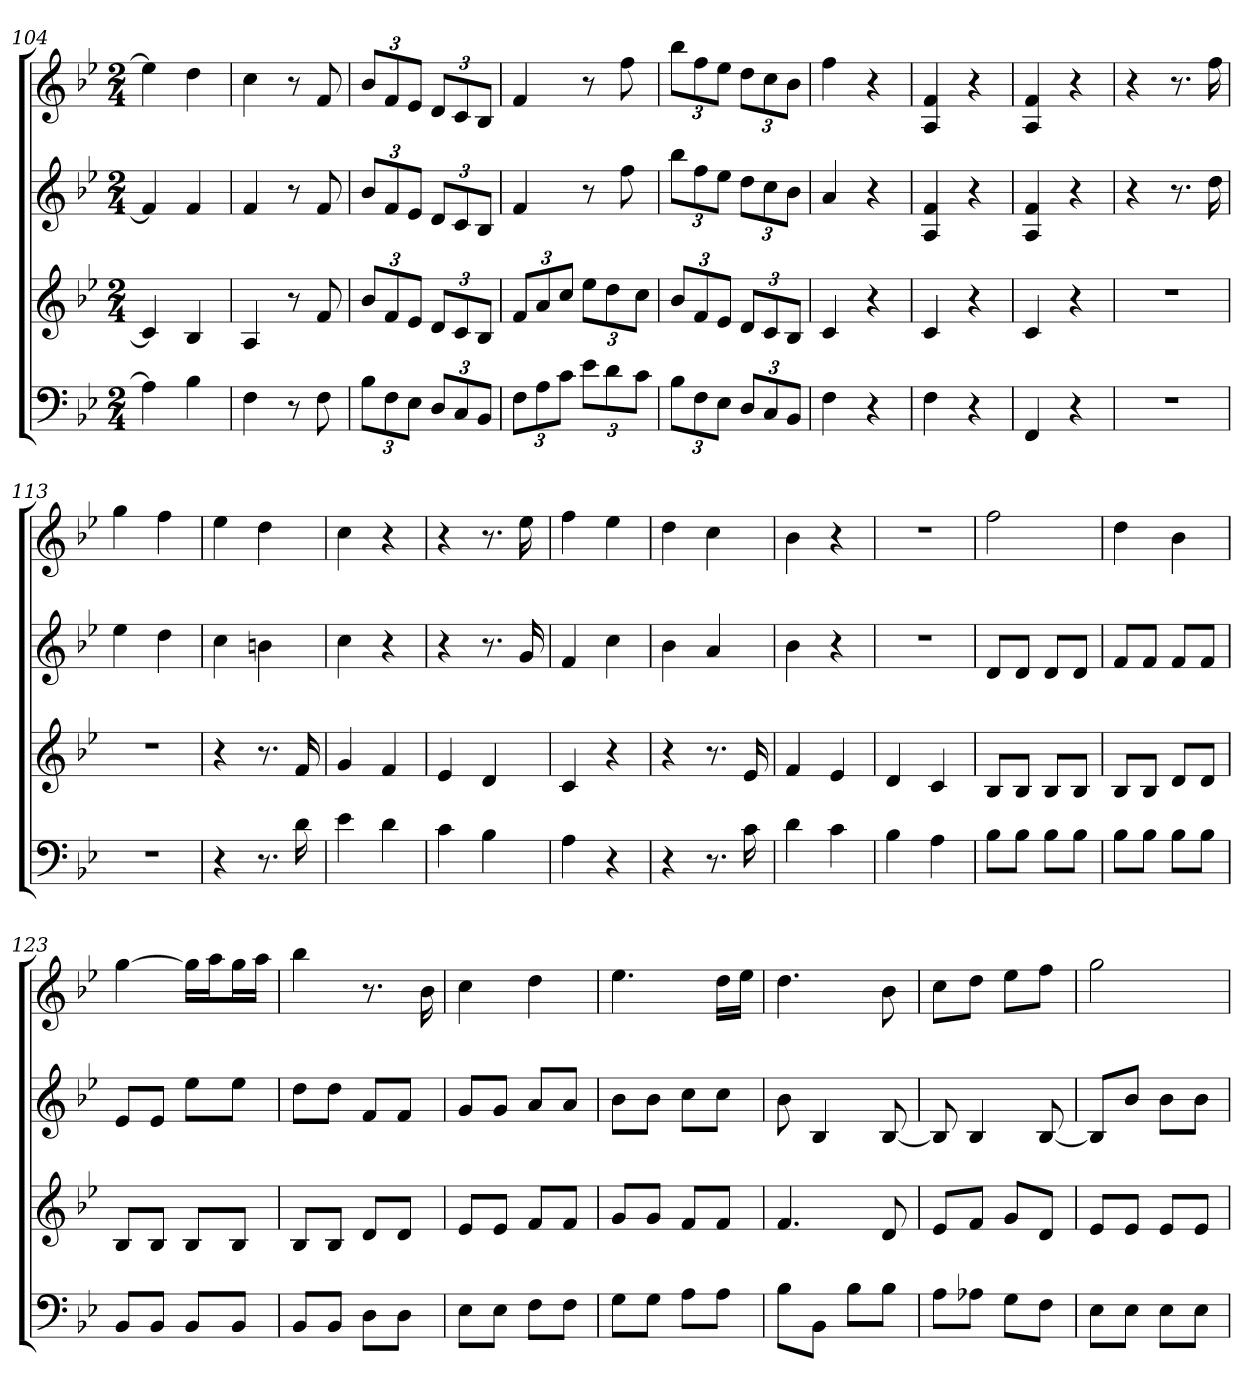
**kern	**kern	**kern	**kern
*part4	*part3	*part2	*part1
*staff4	*staff3	*staff2	*staff1
*k[b-e-]	*k[b-e-]	*k[b-e-]	*k[b-e-]
*B-:	*B-:	*B-:	*B-:
*M2/4	*M2/4	*M2/4	*M2/4
=104	=104	=104	=104
4A]	4c]	4f]	4ee-]
4B-	4B-	4f	4dd
=105	=105	=105	=105
4F	4A	4f	4cc
8r	8r	8r	8r
8F	8f	8f	8f
=106	=106	=106	=106
12B-L	12b-L	12b-L	12b-L
12F	12f	12f	12f
12E-J	12e-J	12e-J	12e-J
12DL	12dL	12dL	12dL
12C	12c	12c	12c
12BB-J	12B-J	12B-J	12B-J
=107	=107	=107	=107
12FL	12fL	4f	4f
12A	12a	.	.
12cJ	12ccJ	.	.
12e-L	12ee-L	8r	8r
12d	12dd	.	.
.	.	8ff	8ff
12cJ	12ccJ	.	.
=108	=108	=108	=108
12B-L	12b-L	12bb-L	12bb-L
12F	12f	12ff	12ff
12E-J	12e-J	12ee-J	12ee-J
12DL	12dL	12ddL	12ddL
12C	12c	12cc	12cc
12BB-J	12B-J	12b-J	12b-J
=109	=109	=109	=109
4F	4c	4a	4ff
4r	4r	4r	4r
=110	=110	=110	=110
4F	4c	4A 4f	4A 4f
4r	4r	4r	4r
=111	=111	=111	=111
4FF	4c	4A 4f	4A 4f
4r	4r	4r	4r
=112	=112	=112	=112
2r	2r	4r	4r
.	.	8.r	8.r
.	.	16dd	16ff
=113	=113	=113	=113
2r	2r	4ee-	4gg
.	.	4dd	4ff
=114	=114	=114	=114
4r	4r	4cc	4ee-
8.r	8.r	4bn	4dd
16d	16f	.	.
=115	=115	=115	=115
4e-	4g	4cc	4cc
4d	4f	4r	4r
=116	=116	=116	=116
4c	4e-	4r	4r
4B-	4d	8.r	8.r
.	.	16g	16ee-
=117	=117	=117	=117
4A	4c	4f	4ff
4r	4r	4cc	4ee-
=118	=118	=118	=118
4r	4r	4b-	4dd
8.r	8.r	4a	4cc
16c	16e-	.	.
=119	=119	=119	=119
4d	4f	4b-	4b-
4c	4e-	4r	4r
=120	=120	=120	=120
4B-	4d	2r	2r
4A	4c	.	.
=121	=121	=121	=121
8B-L	8B-L	8dL	2ff
8B-J	8B-J	8dJ	.
8B-L	8B-L	8dL	.
8B-J	8B-J	8dJ	.
=122	=122	=122	=122
8B-L	8B-L	8fL	4dd
8B-J	8B-J	8fJ	.
8B-L	8dL	8fL	4b-
8B-J	8dJ	8fJ	.
=123	=123	=123	=123
8BB-L	8B-L	8e-L	[4gg
8BB-J	8B-J	8e-J	.
8BB-L	8B-L	8ee-L	16ggLL]
.	.	.	16aaJ
8BB-J	8B-J	8ee-J	16ggL
.	.	.	16aaJJ
=124	=124	=124	=124
8BB-L	8B-L	8ddL	4bb-
8BB-J	8B-J	8ddJ	.
8DL	8dL	8fL	8.r
8DJ	8dJ	8fJ	.
.	.	.	16b-
=125	=125	=125	=125
8E-L	8e-L	8gL	4cc
8E-J	8e-J	8gJ	.
8FL	8fL	8aL	4dd
8FJ	8fJ	8aJ	.
=126	=126	=126	=126
8GL	8gL	8b-L	4.ee-
8GJ	8gJ	8b-J	.
8AL	8fL	8ccL	.
8AJ	8fJ	8ccJ	16ddLL
.	.	.	16ee-JJ
=127	=127	=127	=127
8B-L	4.f	8b-	4.dd
8BB-J	.	4B-	.
8B-L	.	.	.
8B-J	8d	[8B-	8b-
=128	=128	=128	=128
8AL	8e-L	8B-]	8ccL
8A-XJ	8fJ	4B-	8ddJ
8GL	8gL	.	8ee-L
8FJ	8dJ	[8B-	8ffJ
=129	=129	=129	=129
8E-L	8e-L	8B-L]	2gg
8E-J	8e-J	8b-J	.
8E-L	8e-L	8b-L	.
8E-J	8e-J	8b-J	.
=	=	=	=
*-	*-	*-	*-
